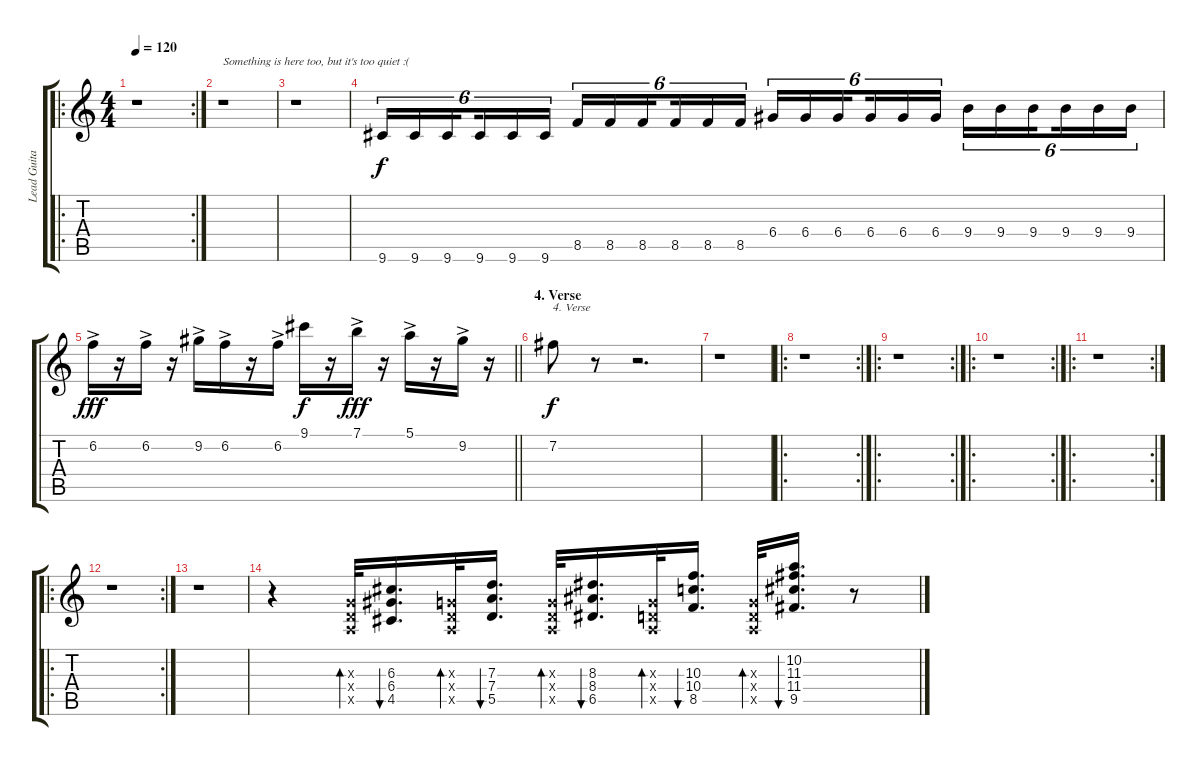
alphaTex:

\track ("Lead Guitar" "Lead Guita") {instrument acousticguitarsteel}
\staff {score tabs}
\tuning (E4 B3 G3 D3 A2 E2) {hide}
\ro
\rc 2
\ts (4 4)
\tempo 120
\clef g2
\ks c
r.1{dy f} |
r.1{txt "Something is here too, but it's too quiet :("} |
r.1 |
9.6.16{tu (6 4) volume 12} 9.6.16{tu (6 4)} 9.6.16{tu (6 4) beam splitsecondary} 9.6.16{tu (6 4)} 9.6.16{tu (6 4)} 9.6.16{tu (6 4)} 8.5.16{tu (6 4)} 8.5.16{tu (6 4)} 8.5.16{tu (6 4) beam splitsecondary} 8.5.16{tu (6 4)} 8.5.16{tu (6 4)} 8.5.16{tu (6 4)} 6.4.16{tu (6 4) volume 15} 6.4.16{tu (6 4)} 6.4.16{tu (6 4) beam splitsecondary} 6.4.16{tu (6 4)} 6.4.16{tu (6 4)} 6.4.16{tu (6 4)} 9.4.16{tu (6 4)} 9.4.16{tu (6 4)} 9.4.16{tu (6 4) beam splitsecondary} 9.4.16{tu (6 4)} 9.4.16{tu (6 4)} 9.4.16{tu (6 4)} |
\barLineRight lightlight
6.2{ac}.16{dy fff volume 15} r.16 6.2{ac}.16 r.16 9.2{ac}.16 6.2{ac}.16 r.16 6.2{ac}.16 9.1.16{dy f} r.16 7.1{ac}.16{dy fff} r.16 5.1{ac}.16 r.16 9.2{ac}.16 r.16 |
\section ("" "4. Verse")
7.2.8{txt "4. Verse" dy f} r.8 r.2{d} |
r.1 |
\ro
\rc 2
r.1 |
\ro
\rc 2
r.1 |
\ro
\rc 2
r.1 |
\ro
\rc 2
r.1 |
\ro
\rc 2
r.1 |
r.1 |
r.4 (0.3{x} 0.4{x} 0.5{x}).32{bd 60} (6.3 6.4 4.5).16{d bu 60} (0.3{x} 0.4{x} 0.5{x}).32{bd 60} (7.3 7.4 5.5).16{d bu 60} (0.3{x} 0.4{x} 0.5{x}).32{bd 60} (8.3 8.4 6.5).16{d bu 60} (0.3{x} 0.4{x} 0.5{x}).32{bd 60} (10.3 10.4 8.5).16{d bu 60} (0.3{x} 0.4{x} 0.5{x}).32{bd 60} (10.2 11.3 11.4 9.5).16{d bu 60} r.8
